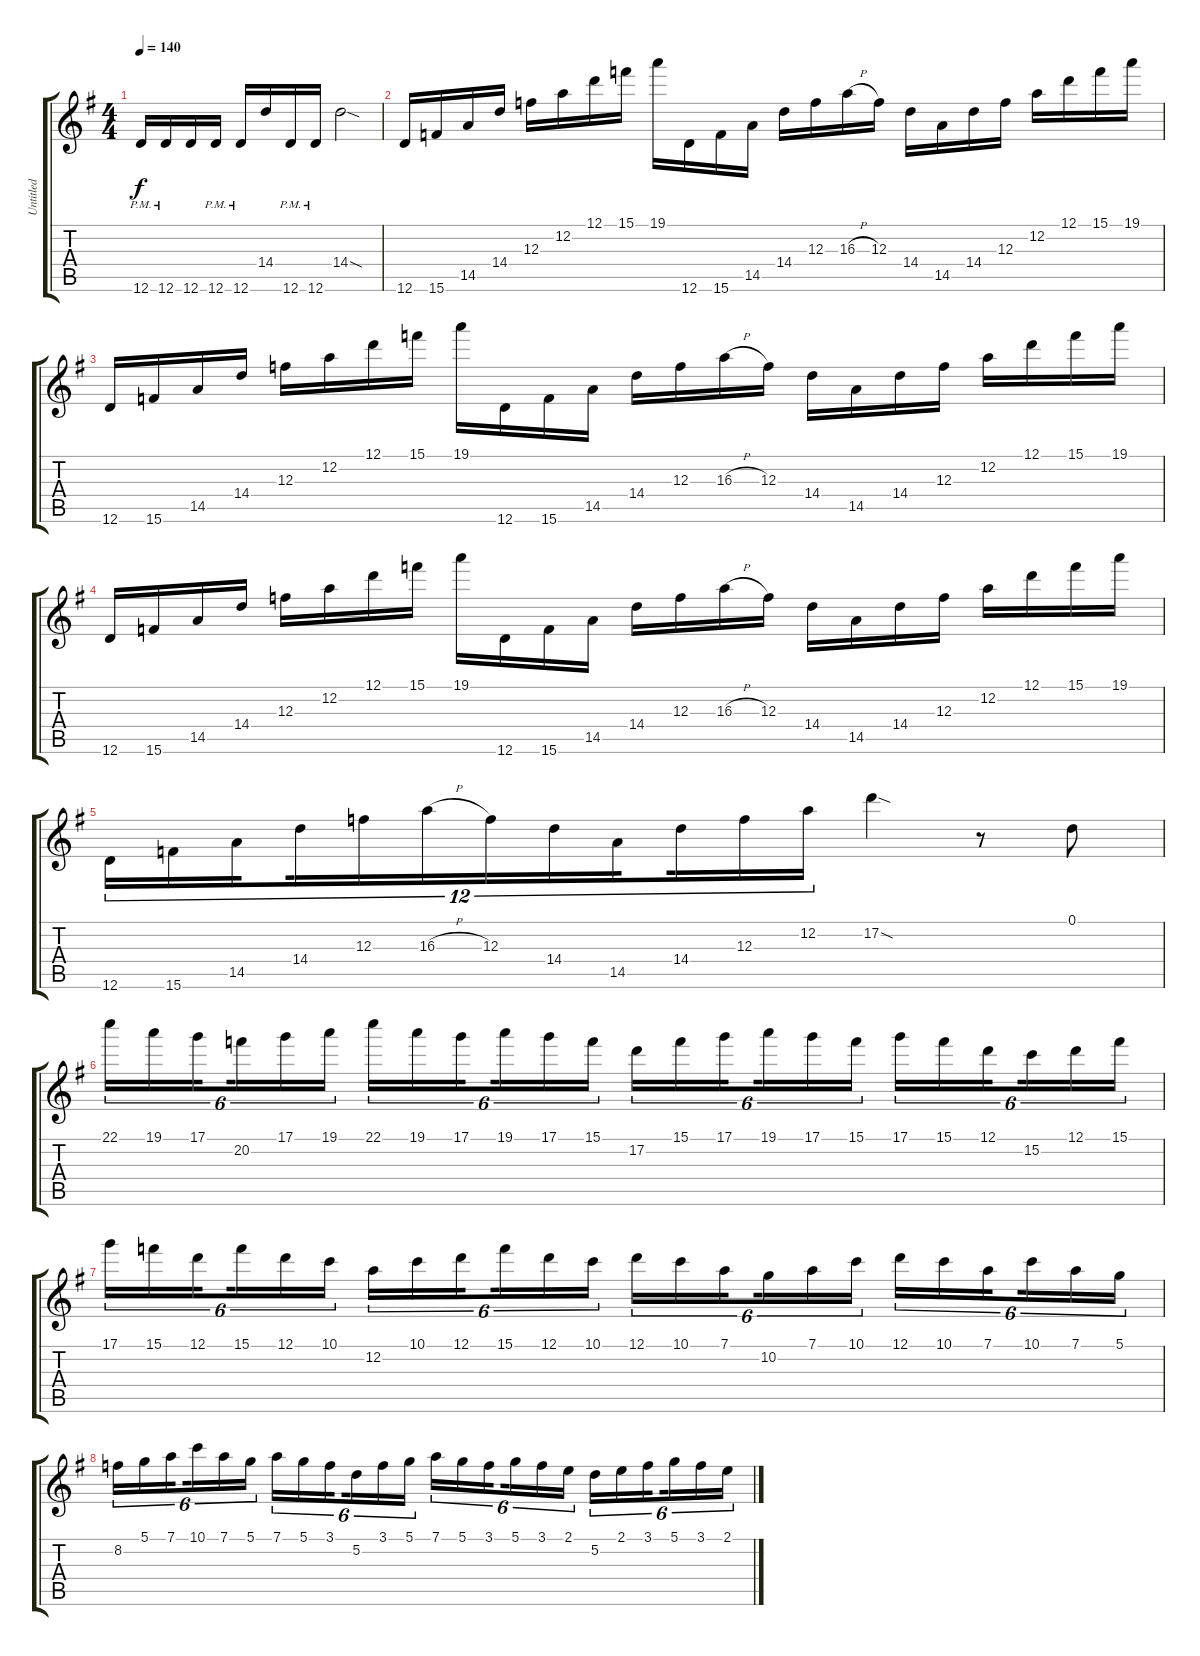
\track ("Untitled" "Untitled") {instrument distortionguitar}
\staff {score tabs}
\tuning (D4 A3 F3 C3 G2 D2) {hide}
\ts (4 4)
\tempo 140
\clef g2
\ks g
12.6{pm}.16{dy f} 12.6{pm}.16 12.6.16 12.6{pm}.16 12.6{pm}.16 14.4.16 12.6{pm}.16 12.6{pm}.16 14.4{sod}.2 |
12.6.16 15.6.16 14.5.16 14.4.16 12.3.16 12.2.16 12.1.16 15.1.16 19.1.16 12.6.16 15.6.16 14.5.16 14.4.16 12.3.16 16.3{h}.16 12.3.16 14.4.16 14.5.16 14.4.16 12.3.16 12.2.16 12.1.16 15.1.16 19.1.16 |
12.6.16 15.6.16 14.5.16 14.4.16 12.3.16 12.2.16 12.1.16 15.1.16 19.1.16 12.6.16 15.6.16 14.5.16 14.4.16 12.3.16 16.3{h}.16 12.3.16 14.4.16 14.5.16 14.4.16 12.3.16 12.2.16 12.1.16 15.1.16 19.1.16 |
12.6.16 15.6.16 14.5.16 14.4.16 12.3.16 12.2.16 12.1.16 15.1.16 19.1.16 12.6.16 15.6.16 14.5.16 14.4.16 12.3.16 16.3{h}.16 12.3.16 14.4.16 14.5.16 14.4.16 12.3.16 12.2.16 12.1.16 15.1.16 19.1.16 |
12.6.16{tu (12 8)} 15.6.16{tu (12 8)} 14.5.16{tu (12 8) beam splitsecondary} 14.4.16{tu (12 8)} 12.3.16{tu (12 8)} 16.3{h}.16{tu (12 8)} 12.3.16{tu (12 8)} 14.4.16{tu (12 8)} 14.5.16{tu (12 8) beam splitsecondary} 14.4.16{tu (12 8)} 12.3.16{tu (12 8)} 12.2.16{tu (12 8)} 17.2{sod}.4 r.8 0.1.8 |
22.1.16{tu (6 4)} 19.1.16{tu (6 4)} 17.1.16{tu (6 4) beam splitsecondary} 20.2.16{tu (6 4)} 17.1.16{tu (6 4)} 19.1.16{tu (6 4)} 22.1.16{tu (6 4)} 19.1.16{tu (6 4)} 17.1.16{tu (6 4) beam splitsecondary} 19.1.16{tu (6 4)} 17.1.16{tu (6 4)} 15.1.16{tu (6 4)} 17.2.16{tu (6 4)} 15.1.16{tu (6 4)} 17.1.16{tu (6 4) beam splitsecondary} 19.1.16{tu (6 4)} 17.1.16{tu (6 4)} 15.1.16{tu (6 4)} 17.1.16{tu (6 4)} 15.1.16{tu (6 4)} 12.1.16{tu (6 4) beam splitsecondary} 15.2.16{tu (6 4)} 12.1.16{tu (6 4)} 15.1.16{tu (6 4)} |
17.1.16{tu (6 4)} 15.1.16{tu (6 4)} 12.1.16{tu (6 4) beam splitsecondary} 15.1.16{tu (6 4)} 12.1.16{tu (6 4)} 10.1.16{tu (6 4)} 12.2.16{tu (6 4)} 10.1.16{tu (6 4)} 12.1.16{tu (6 4) beam splitsecondary} 15.1.16{tu (6 4)} 12.1.16{tu (6 4)} 10.1.16{tu (6 4)} 12.1.16{tu (6 4)} 10.1.16{tu (6 4)} 7.1.16{tu (6 4) beam splitsecondary} 10.2.16{tu (6 4)} 7.1.16{tu (6 4)} 10.1.16{tu (6 4)} 12.1.16{tu (6 4)} 10.1.16{tu (6 4)} 7.1.16{tu (6 4) beam splitsecondary} 10.1.16{tu (6 4)} 7.1.16{tu (6 4)} 5.1.16{tu (6 4)} |
8.2.16{tu (6 4)} 5.1.16{tu (6 4)} 7.1.16{tu (6 4) beam splitsecondary} 10.1.16{tu (6 4)} 7.1.16{tu (6 4)} 5.1.16{tu (6 4)} 7.1.16{tu (6 4)} 5.1.16{tu (6 4)} 3.1.16{tu (6 4) beam splitsecondary} 5.2.16{tu (6 4)} 3.1.16{tu (6 4)} 5.1.16{tu (6 4)} 7.1.16{tu (6 4)} 5.1.16{tu (6 4)} 3.1.16{tu (6 4) beam splitsecondary} 5.1.16{tu (6 4)} 3.1.16{tu (6 4)} 2.1.16{tu (6 4)} 5.2.16{tu (6 4)} 2.1.16{tu (6 4)} 3.1.16{tu (6 4) beam splitsecondary} 5.1.16{tu (6 4)} 3.1.16{tu (6 4)} 2.1.16{tu (6 4)}
